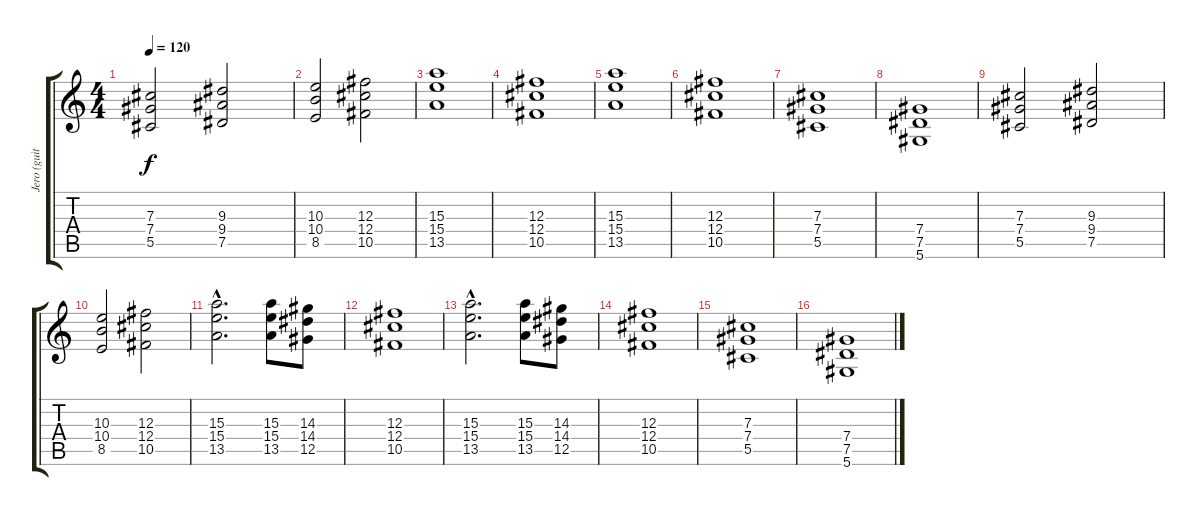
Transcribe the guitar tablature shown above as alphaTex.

\track ("Jero (guitarra)" "Jero (guit") {instrument electricguitarjazz}
\staff {score tabs}
\tuning (Eb4 Bb3 Gb3 Db3 Ab2 Eb2) {hide}
\ts (4 4)
\tempo 120
\clef g2
\ks c
(7.3 7.4 5.5).2{dy f volume 16 instrument distortionguitar} (9.3 9.4 7.5).2 |
(10.3 10.4 8.5).2{volume 16 instrument distortionguitar} (12.3 12.4 10.5).2 |
(15.3 15.4 13.5).1{volume 16 instrument distortionguitar} |
(12.3 12.4 10.5).1{volume 16 instrument distortionguitar} |
(15.3 15.4 13.5).1{volume 16 instrument distortionguitar} |
(12.3 12.4 10.5).1{volume 16 instrument distortionguitar} |
(7.3 7.4 5.5).1{volume 16 instrument distortionguitar} |
(7.4 7.5 5.6).1{volume 16 instrument distortionguitar} |
(7.3 7.4 5.5).2{volume 16 instrument distortionguitar} (9.3 9.4 7.5).2 |
(10.3 10.4 8.5).2{volume 16 instrument distortionguitar} (12.3 12.4 10.5).2 |
(15.3{hac} 15.4{hac} 13.5{hac}).2{d volume 16 instrument distortionguitar} (15.3 15.4 13.5).8 (14.3 14.4 12.5).8 |
(12.3 12.4 10.5).1{volume 16 instrument distortionguitar} |
(15.3{hac} 15.4{hac} 13.5{hac}).2{d volume 16 instrument distortionguitar} (15.3 15.4 13.5).8 (14.3 14.4 12.5).8 |
(12.3 12.4 10.5).1{volume 16 instrument distortionguitar} |
(7.3 7.4 5.5).1{volume 16 instrument distortionguitar} |
(7.4 7.5 5.6).1{volume 16 instrument distortionguitar}
